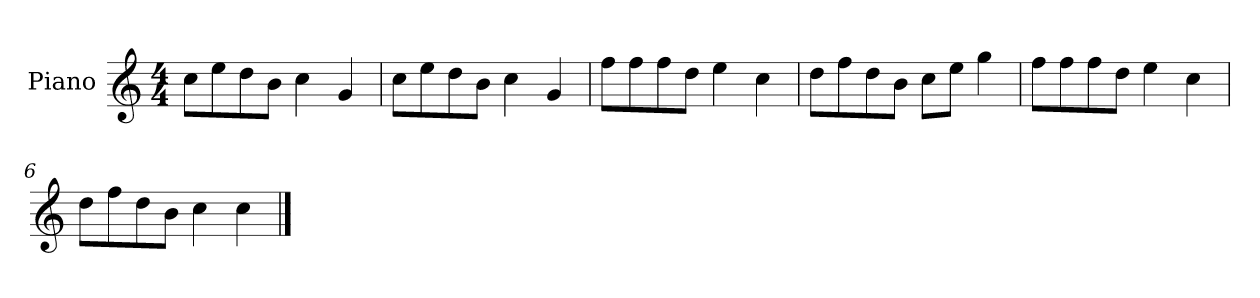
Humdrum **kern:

**kern
*part1
*staff1
*I"Piano
*I'P-no
*clefG2
*k[]
*M4/4
*MM90
=1
8cc\L
8ee\
8dd\
8b\J
4cc\
4g/
=2
8cc\L
8ee\
8dd\
8b\J
4cc\
4g/
=3
8ff\L
8ff\
8ff\
8dd\J
4ee\
4cc\
=4
8dd\L
8ff\
8dd\
8b\J
8cc\L
8ee\J
4gg\
=5
8ff\L
8ff\
8ff\
8dd\J
4ee\
4cc\
=6
8dd\L
8ff\
8dd\
8b\J
4cc\
4cc\
==
*-
